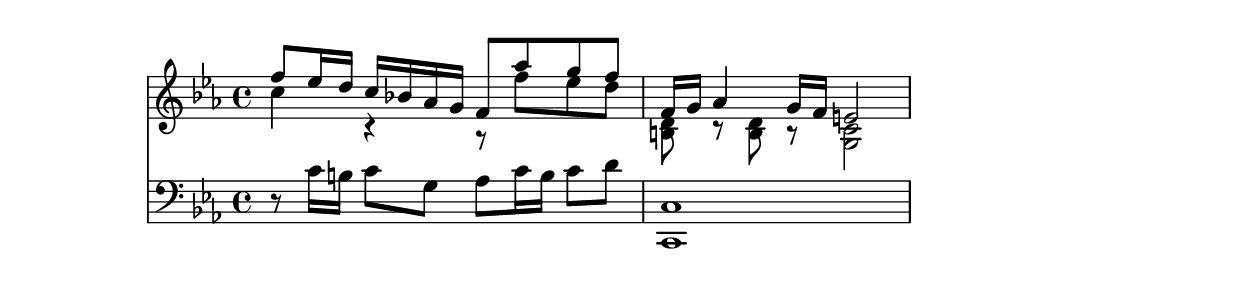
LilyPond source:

\version "2.19.21"

\header {
texidoc="Midi2ly remaps voices correctly to staves in MIDI-files that use voice<->channel mapping when combined with staff<->track mapping.  TODO: pianostaff"
options=""
}

\score {
%% TODO:PIANOSTAFF  \context PianoStaff <<
  <<
    \context Staff = "treble" <<
      \set Score.midiChannelMapping = #'voice
      \context Voice="one" \relative {
	\time 4/4
	\key c \minor
	\voiceOne
%comes
%7
	f''8 es16 d c16 bes ! as g f8 as' g f 
%8	es8 d es f b, c d b |
	f,16 g as4 g16 f e2 |
      }
      \context Voice="two" \relative {
	\voiceTwo
%dux
%7
	c''4 r4 r8 f es d |
%8	r8 as g f g f16 es f8 d | 
	<b, d>8 r <b d> r <g c>2 |
      }
    >>
    \context Staff = "bass" <<
      \context Voice="three" \relative {
	\key c \minor
	\clef bass
%7
	r8 c'16 b c8 g as c16 b c8 d |
%8	g8 c16 b c8 d f,16 g as4 g16 f | 
	<c,, c'>1
      }
    >>
  >>
  \layout {}
  \midi {}
}
